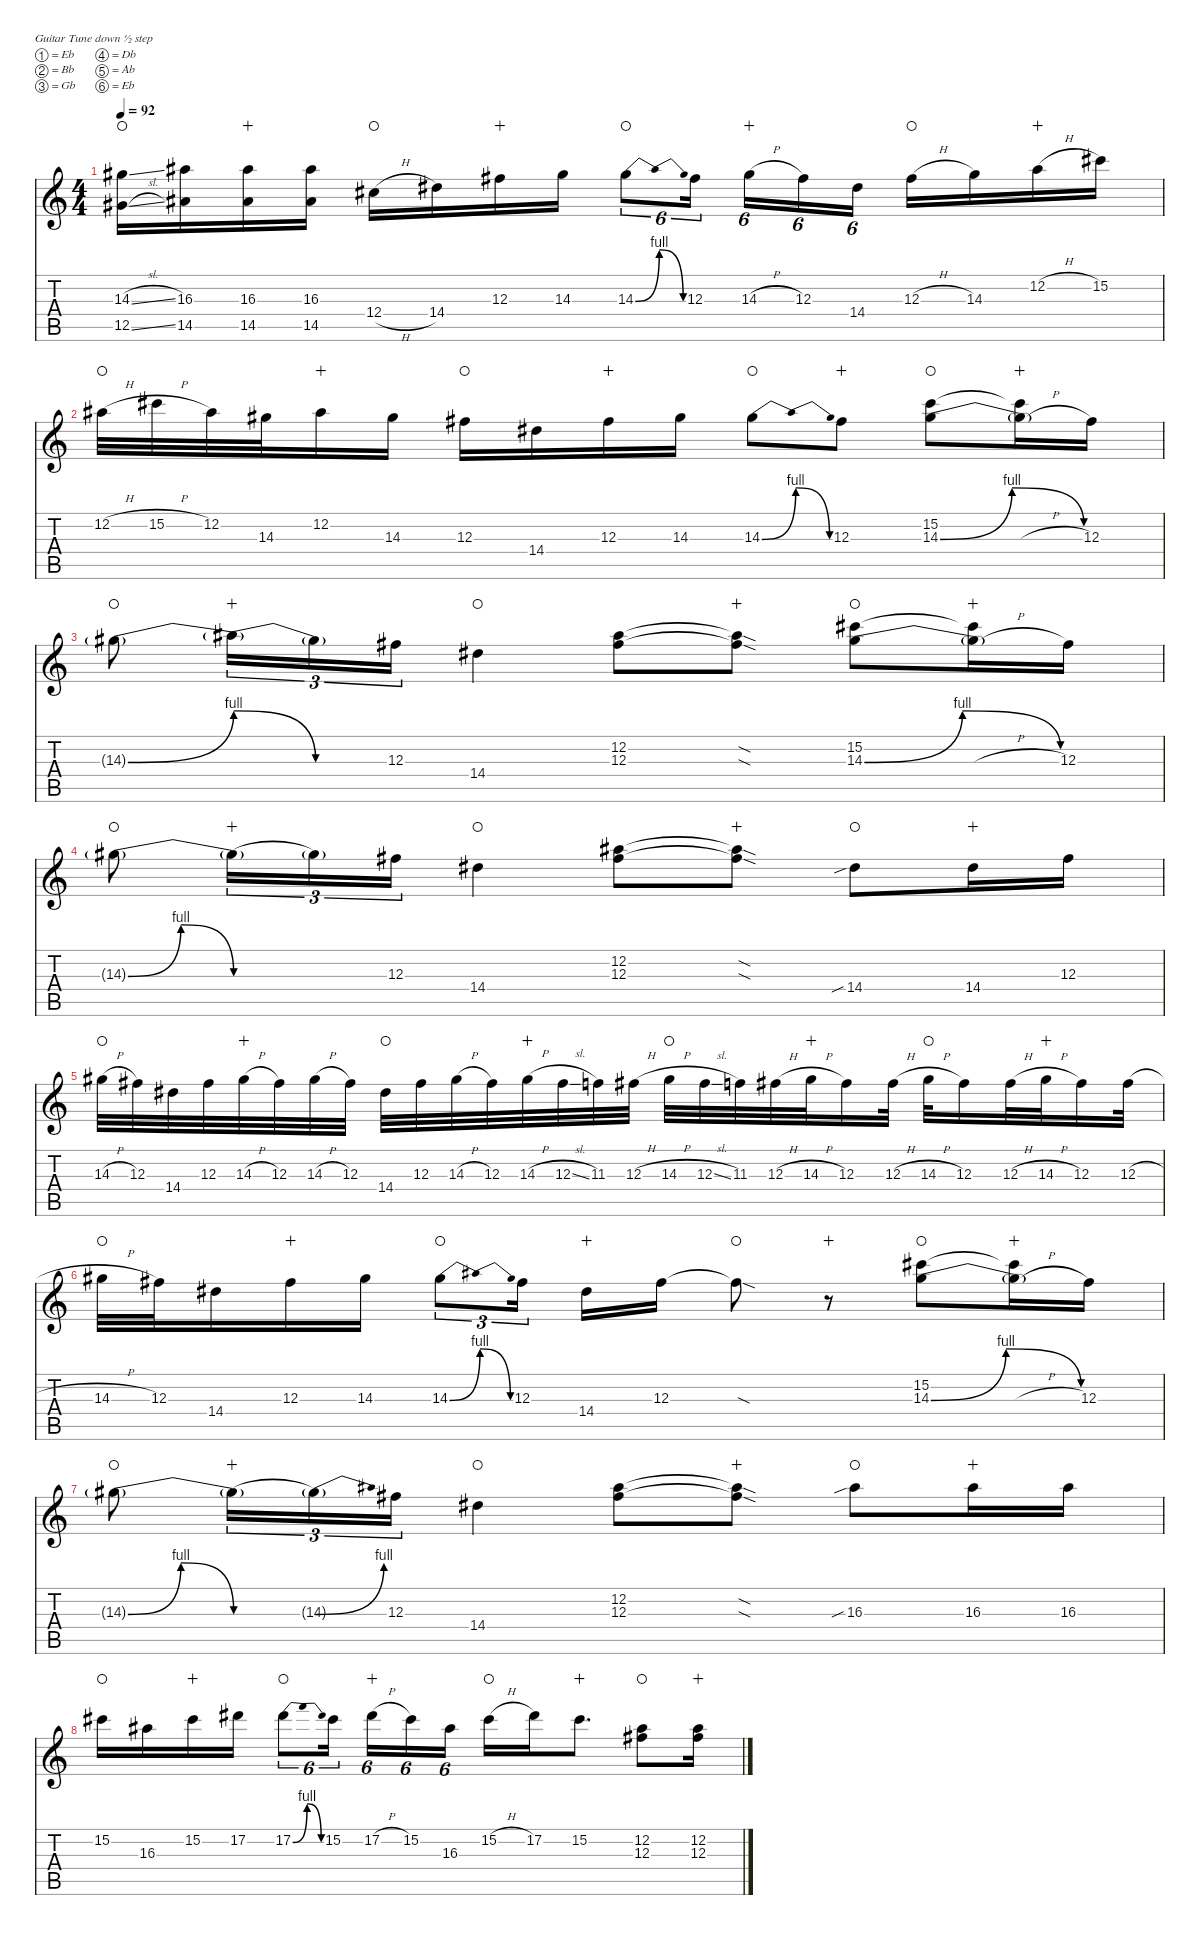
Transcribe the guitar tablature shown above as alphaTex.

\defaultSystemsLayout 4
\hideDynamics
\bracketExtendMode nobrackets
\singleTrackTrackNamePolicy hidden
\multiTrackTrackNamePolicy hidden
\otherSystemsTrackNameOrientation horizontal
\track ("Kirk Lead" "dist.guit.") {instrument distortionguitar}
\staff {score tabs}
\tuning (Eb4 Bb3 Gb3 Db3 Ab2 Eb2)
\ts (4 4)
\tempo 92
\clef g2
\ks c
(14.3{sl acc #} 12.5{sl acc #}).16{dy f waho beam Down} (16.3{acc #} 14.5{acc #}).16{beam Down} (16.3{acc #} 14.5{acc #}).16{wahc beam Down} (16.3{acc #} 14.5{acc #}).16{beam Down} 12.4{h acc #}.16{waho beam Down} 14.4{acc #}.16{beam Down} 12.3{acc #}.16{wahc beam Down} 14.3{acc #}.16{beam Down} 14.3{be (bendrelease 0 0 9.999999599999999 4 19.999999199999998 4 30 0) acc #}.8{tu (6 4) waho beam Down} 12.3{acc #}.16{tu (6 4) beam Down} 14.3{h acc #}.16{tu (6 4) wahc beam Down} 12.3{acc #}.16{tu (6 4) beam Down} 14.4{acc #}.16{tu (6 4) beam Down} 12.3{h acc #}.16{waho beam Down} 14.3{acc #}.16{beam Down} 12.2{h acc #}.16{wahc beam Down} 15.2{acc #}.16{beam Down} |
12.2{h acc #}.32{waho beam Down} 15.2{h acc #}.32{beam Down} 12.2{acc #}.32{beam Down} 14.3{acc #}.32{beam Down} 12.2{acc #}.16{wahc beam Down} 14.3{acc #}.16{beam Down} 12.3{acc #}.16{waho beam Down} 14.4{acc #}.16{beam Down} 12.3{acc #}.16{wahc beam Down} 14.3{acc #}.16{beam Down} 14.3{be (bendrelease 0 0 9.999999599999999 4 19.999999199999998 4 30 0) acc #}.8{waho beam Down} 12.3{acc #}.8{wahc beam Down} (15.2{acc #} 14.3{be (bendrelease 0 0 30 4 30 4 60 0) acc #}).8{waho beam Down} (15.2{t acc #} 14.3{h t acc #}).16{wahc beam Down} 12.3{acc #}.16{beam Down} |
14.3{be (bend 0 0 60 4) g acc #}.8{dy ff waho beam Down} 14.3{be (release 0 4 60 0) t}.16{tu (3 2) dy f wahc beam Down} 14.3{be (hold 0 0 60 0) t acc #}.16{tu (3 2) beam Down} 12.3{acc #}.16{tu (3 2) beam Down} 14.4{acc #}.4{waho beam Down} (12.2{acc #} 12.3{acc #}).8{beam Down} (12.2{sod t acc #} 12.3{sod t acc #}).8{wahc beam Down} (15.2{acc #} 14.3{be (bendrelease 0 0 30 4 30 4 60 0) acc #}).8{waho beam Down} (15.2{t acc #} 14.3{h t acc #}).16{wahc beam Down} 12.3{acc #}.16{beam Down} |
14.3{be (bendrelease 0 0 30 4 30 4 60 0) g acc #}.8{dy ff waho beam Down} 14.3{be (hold 0 0 60 0) t acc #}.16{tu (3 2) dy f wahc beam Down} 14.3{be (hold 0 0 60 0) t acc #}.16{tu (3 2) beam Down} 12.3{acc #}.16{tu (3 2) beam Down} 14.4{acc #}.4{waho beam Down} (12.2{acc #} 12.3{acc #}).8{beam Down} (12.2{sod t acc #} 12.3{sod t acc #}).8{wahc beam Down} 14.4{sib acc #}.8{waho beam Down} 14.4{acc #}.16{wahc beam Down} 12.3{acc #}.16{beam Down} |
14.3{h acc #}.32{waho beam Down} 12.3{acc #}.32{beam Down} 14.4{acc #}.32{beam Down} 12.3{acc #}.32{beam Down} 14.3{h acc #}.32{wahc beam Down} 12.3{acc #}.32{beam Down} 14.3{h acc #}.32{beam Down} 12.3{acc #}.32{beam Down} 14.4{acc #}.32{waho beam Down} 12.3{acc #}.32{beam Down} 14.3{h acc #}.32{beam Down} 12.3{acc #}.32{beam Down} 14.3{h acc #}.32{wahc beam Down} 12.3{sl acc #}.32{beam Down} 11.3.32{beam Down} 12.3{h acc #}.32{beam Down} 14.3{h acc #}.32{waho beam Down} 12.3{sl acc #}.32{beam Down} 11.3.32{beam Down} 12.3{h acc #}.32{beam Down} 14.3{h acc #}.32{wahc beam Down} 12.3{acc #}.16{beam Down} 12.3{h acc #}.32{beam Down} 14.3{h acc #}.32{waho beam Down} 12.3{acc #}.16{beam Down} 12.3{h acc #}.32{beam Down} 14.3{h acc #}.32{wahc beam Down} 12.3{acc #}.16{beam Down} 12.3{h acc #}.32{beam Down} |
14.3{h acc #}.32{waho beam Down} 12.3{acc #}.32{beam Down} 14.4{acc #}.16{beam Down} 12.3{acc #}.16{wahc beam Down} 14.3{acc #}.16{beam Down} 14.3{be (bendrelease 0 0 9.999999599999999 4 19.999999199999998 4 30 0) acc #}.8{tu (3 2) waho beam Down} 12.3{acc #}.16{tu (3 2) beam Down} 14.4{acc #}.16{wahc beam Down} 12.3{acc #}.16{beam Down} 12.3{sod t acc #}.8{waho beam Down} r.8{wahc beam Down} (15.2{acc #} 14.3{be (bendrelease 0 0 30 4 30 4 60 0) acc #}).8{waho beam Down} (15.2{t acc #} 14.3{h t acc #}).16{wahc beam Down} 12.3{acc #}.16{beam Down} |
14.3{be (bendrelease 0 0 30 4 30 4 60 0) g acc #}.8{dy ff waho beam Down} 14.3{be (hold 0 0 60 0) t acc #}.16{tu (3 2) dy f wahc beam Down} 14.3{be (bend 0 0 60 4) t acc #}.16{tu (3 2) beam Down} 12.3{acc #}.16{tu (3 2) beam Down} 14.4{acc #}.4{waho beam Down} (12.2{acc #} 12.3{acc #}).8{beam Down} (12.2{sod t acc #} 12.3{sod t acc #}).8{wahc beam Down} 16.3{sib acc #}.8{waho beam Down} 16.3{acc #}.16{wahc beam Down} 16.3{acc #}.16{beam Down} |
15.2{acc #}.16{waho beam Down} 16.3{acc #}.16{beam Down} 15.2{acc #}.16{wahc beam Down} 17.2{acc #}.16{beam Down} 17.2{be (bendrelease 0 0 9.999999599999999 4 19.999999199999998 4 30 0) acc #}.8{tu (6 4) waho beam Down} 15.2{acc #}.16{tu (6 4) beam Down} 17.2{h acc #}.16{tu (6 4) wahc beam Down} 15.2{acc #}.16{tu (6 4) beam Down} 16.3{acc #}.16{tu (6 4) beam Down} 15.2{h acc #}.16{waho beam Down} 17.2{acc #}.16{beam Down} 15.2{acc #}.8{d wahc beam Down} (12.2{acc #} 12.3{acc #}).8{waho beam Down} (12.2{acc #} 12.3{acc #}).16{wahc beam Down}
